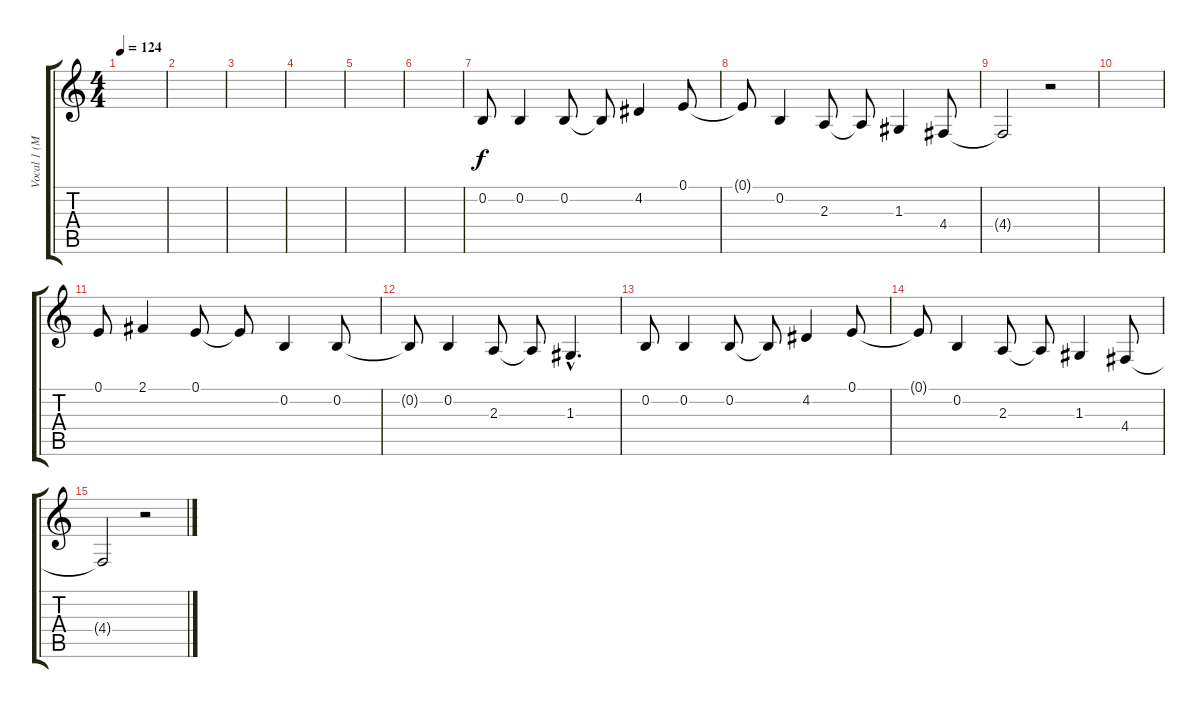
\track ("Vocal 1 (Michael Stipe + Mike Mills)" "Vocal 1 (M") {instrument oboe}
\staff {score tabs}
\tuning (E4 B3 G3 D3 A2 E2) {hide}
\ts (4 4)
\tempo 124
\clef g2
\ks c
|
|
|
|
|
|
0.2.8 0.2.4 0.2.8 0.2{t}.8 4.2.4 0.1.8 |
0.1{t}.8 0.2.4 2.3.8 2.3{t}.8 1.3.4 4.4.8 |
4.4{t}.2 r.2 |
|
0.1.8 2.1.4 0.1.8 0.1{t}.8 0.2.4 0.2.8 |
0.2{t}.8 0.2.4 2.3.8 2.3{t}.8 1.3{hac}.4{d} |
0.2.8 0.2.4 0.2.8 0.2{t}.8 4.2.4 0.1.8 |
0.1{t}.8 0.2.4 2.3.8 2.3{t}.8 1.3.4 4.4.8 |
4.4{t}.2 r.2
